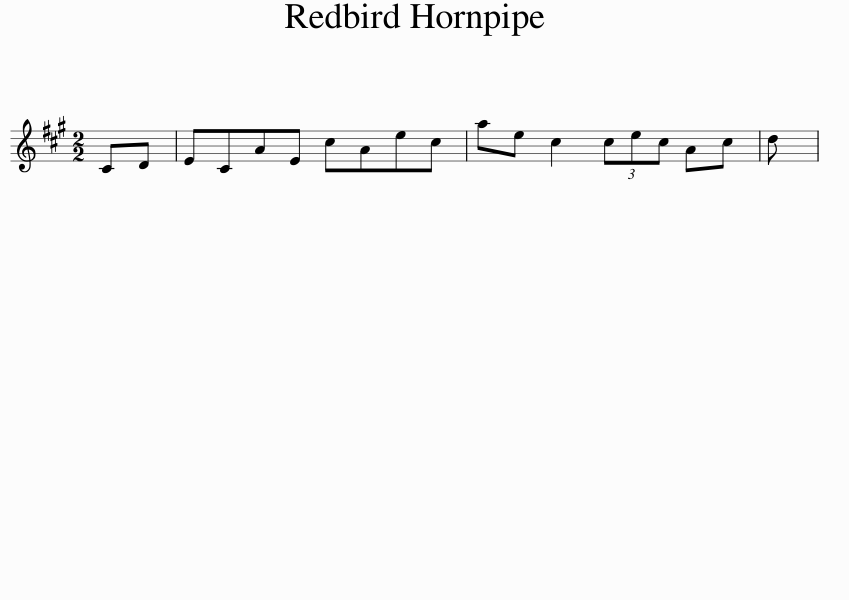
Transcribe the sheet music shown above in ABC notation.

X:1
L:1/8
M:2/2
I:linebreak $
K:A
V:1 treble
V:1
 CD | ECAE cAec | ae c2 (3cec Ac | d | %4
